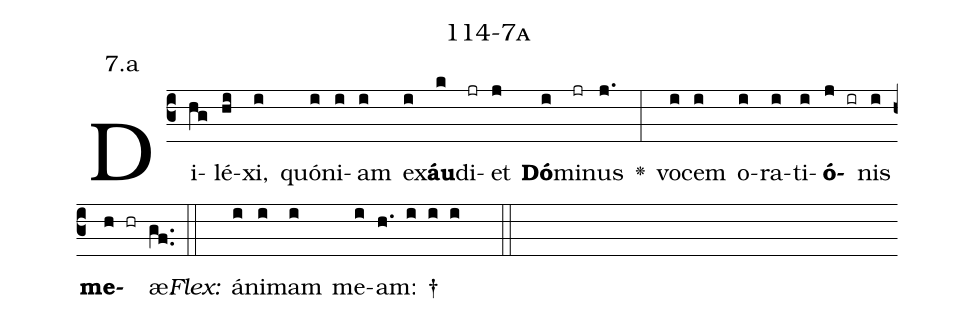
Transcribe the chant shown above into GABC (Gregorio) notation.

name: 114-7a;
annotation: 7.a;
%%
(c3)Di(hg)lé(hi)xi,(i) quón(i)i(i)am(i) ex(i)<b>áu</b>(k)di(jr)et(j) <b>Dó</b>(i)mi(jr)nus(j.) <v>\greheightstar</v>(:) vo(i)cem(i) o(i)ra(i)ti(i)<b>ó</b>(j ir)nis(i) <b>me</b>(h hr)æ.(gf..) (::)
<i>Flex:</i>()  á(i)ni(i)mam(i) me(i)am: †(h. i i i  ::)

%E(i) u(i) o(j) u(i) a(h) e.(gf..) (::)
